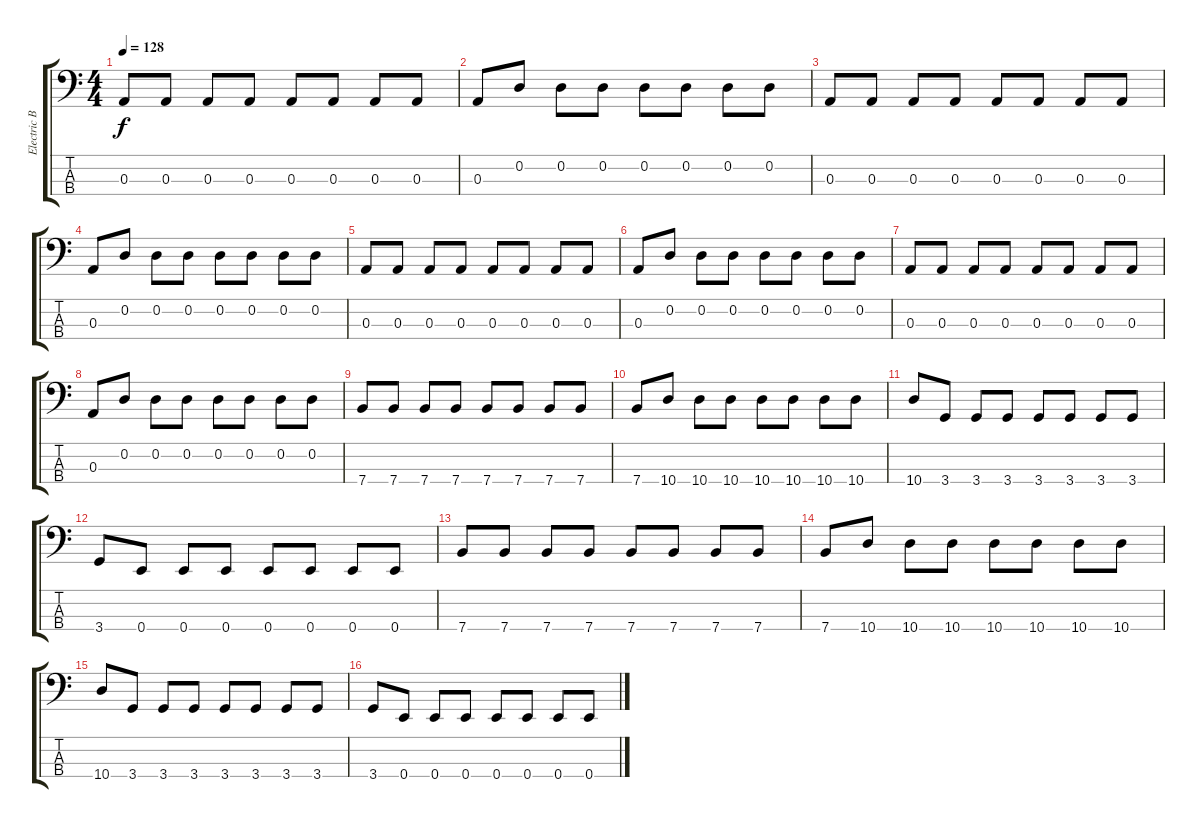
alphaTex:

\track ("Electric Bass" "Electric B") {instrument electricbassfinger}
\staff {score tabs}
\tuning (G2 D2 A1 E1) {hide}
\ts (4 4)
\tempo 128
\clef f4
\ks c
0.3.8{dy f} 0.3.8 0.3.8 0.3.8 0.3.8 0.3.8 0.3.8 0.3.8 |
0.3.8 0.2.8 0.2.8 0.2.8 0.2.8 0.2.8 0.2.8 0.2.8 |
0.3.8 0.3.8 0.3.8 0.3.8 0.3.8 0.3.8 0.3.8 0.3.8 |
0.3.8 0.2.8 0.2.8 0.2.8 0.2.8 0.2.8 0.2.8 0.2.8 |
0.3.8 0.3.8 0.3.8 0.3.8 0.3.8 0.3.8 0.3.8 0.3.8 |
0.3.8 0.2.8 0.2.8 0.2.8 0.2.8 0.2.8 0.2.8 0.2.8 |
0.3.8 0.3.8 0.3.8 0.3.8 0.3.8 0.3.8 0.3.8 0.3.8 |
0.3.8 0.2.8 0.2.8 0.2.8 0.2.8 0.2.8 0.2.8 0.2.8 |
7.4.8 7.4.8 7.4.8 7.4.8 7.4.8 7.4.8 7.4.8 7.4.8 |
7.4.8 10.4.8 10.4.8 10.4.8 10.4.8 10.4.8 10.4.8 10.4.8 |
10.4.8 3.4.8 3.4.8 3.4.8 3.4.8 3.4.8 3.4.8 3.4.8 |
3.4.8 0.4.8 0.4.8 0.4.8 0.4.8 0.4.8 0.4.8 0.4.8 |
7.4.8 7.4.8 7.4.8 7.4.8 7.4.8 7.4.8 7.4.8 7.4.8 |
7.4.8 10.4.8 10.4.8 10.4.8 10.4.8 10.4.8 10.4.8 10.4.8 |
10.4.8 3.4.8 3.4.8 3.4.8 3.4.8 3.4.8 3.4.8 3.4.8 |
3.4.8 0.4.8 0.4.8 0.4.8 0.4.8 0.4.8 0.4.8 0.4.8
